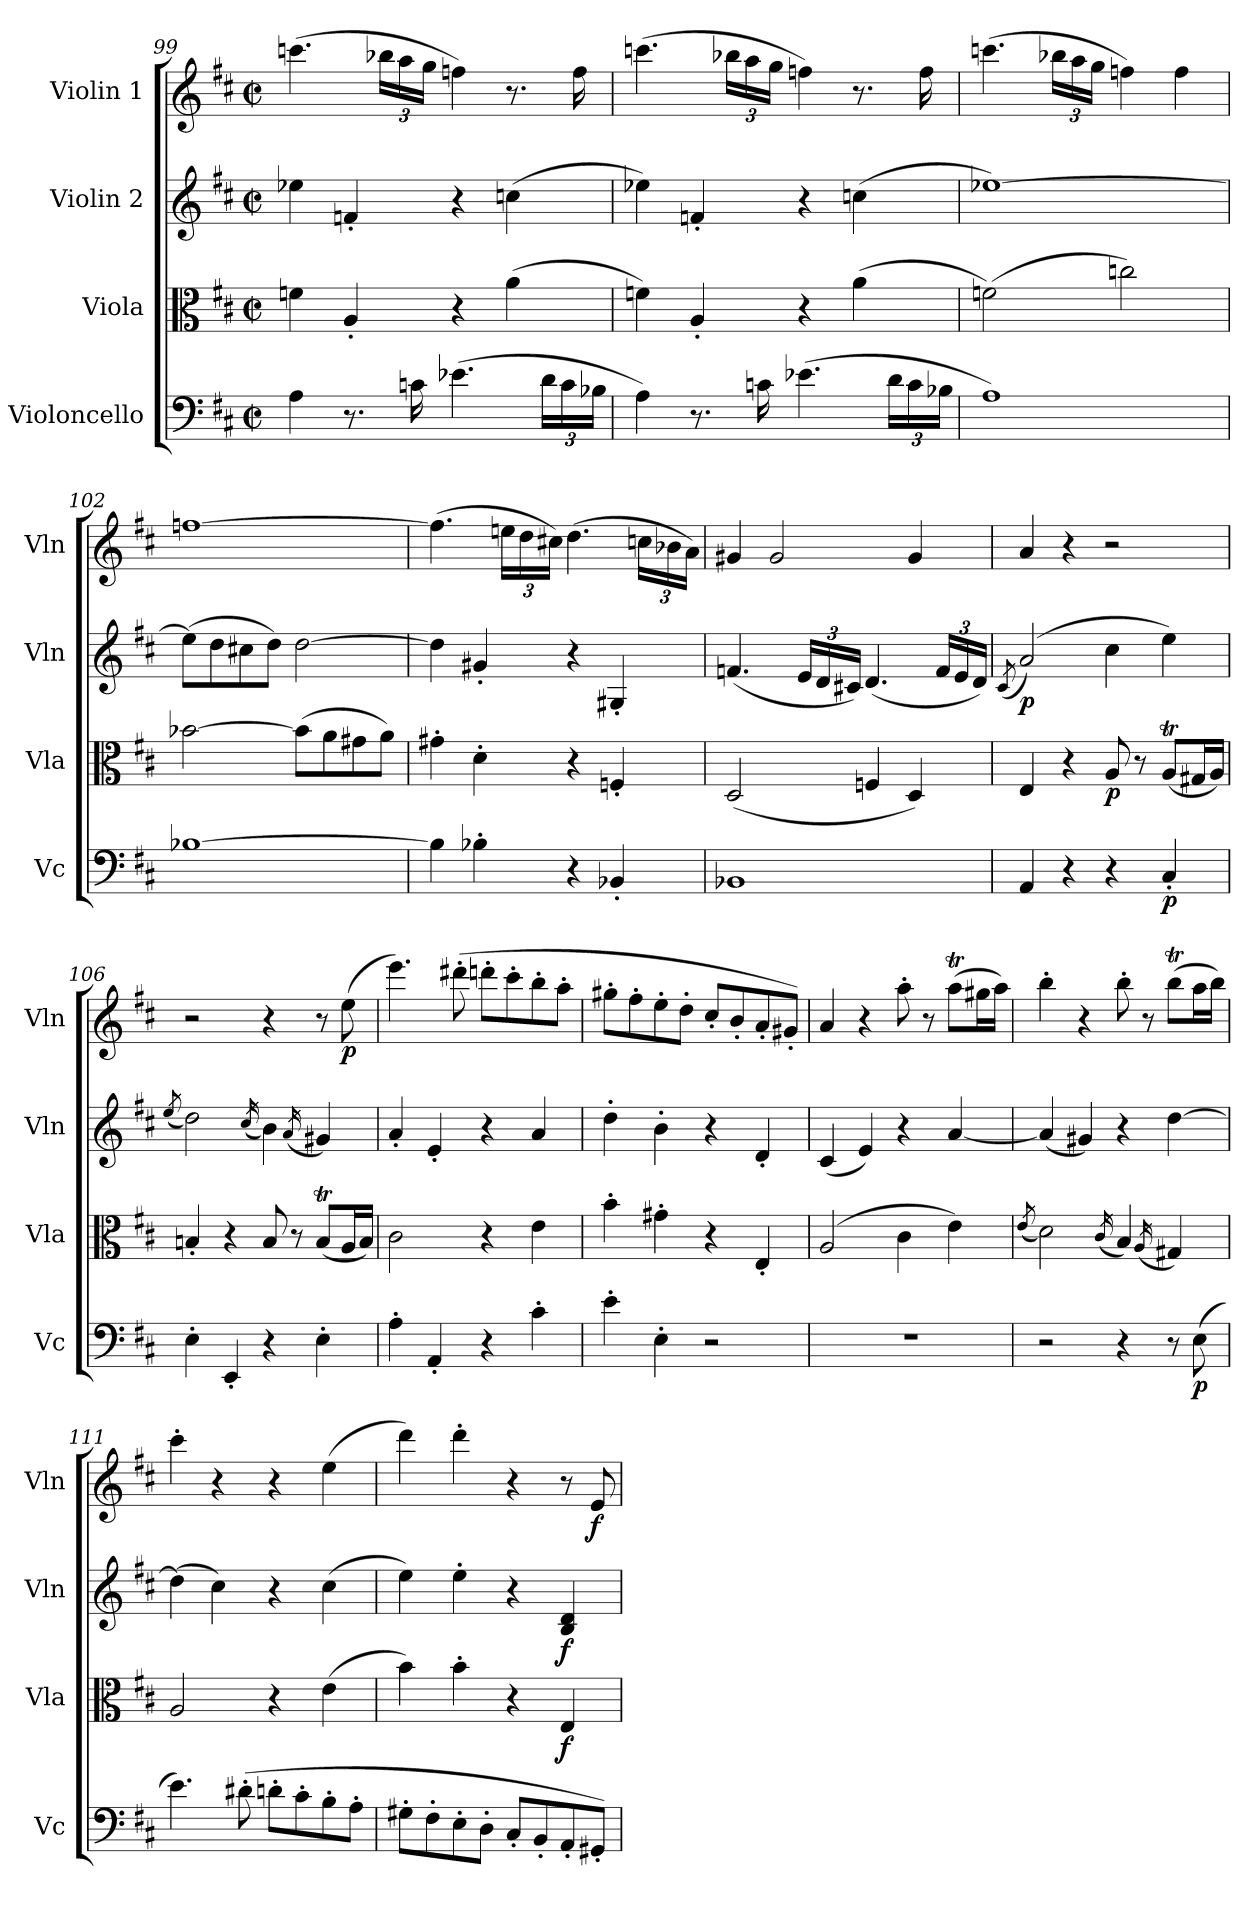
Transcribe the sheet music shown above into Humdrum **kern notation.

**kern	**dynam	**kern	**dynam	**kern	**dynam	**kern	**dynam
*part4	*part4	*part3	*part3	*part2	*part2	*part1	*part1
*staff4	*staff4	*staff3	*staff3	*staff2	*staff2	*staff1	*staff1
*I"Violoncello	*	*I"Viola	*	*I"Violin 2	*	*I"Violin 1	*
*I'Vc	*	*I'Vla	*	*I'Vln	*	*I'Vln	*
*clefF4	*	*clefC3	*	*clefG2	*	*clefG2	*
*k[f#c#]	*	*k[f#c#]	*	*k[f#c#]	*	*k[f#c#]	*
*M2/2	*	*M2/2	*	*M2/2	*	*M2/2	*
*met(c|)	*	*met(c|)	*	*met(c|)	*	*met(c|)	*
=99	=99	=99	=99	=99	=99	=99	=99
4A\	.	4fn\	.	4ee-X\	.	(4.cccn\	.
8.r	.	4A'/	.	4fn'/	.	.	.
*	*	*	*	*	*	*Xbrackettup	*
.	.	.	.	.	.	24bb-X\LL	.
.	.	.	.	.	.	24aa\	.
16cn\	.	.	.	.	.	.	.
.	.	.	.	.	.	24gg\JJ	.
(4.e-X\	.	4r	.	4r	.	4ffn\)	.
.	.	(4a\	.	(4ccn\	.	8.r	.
*Xbrackettup	*	*	*	*	*	*	*
24d\LL	.	.	.	.	.	.	.
24c\	.	.	.	.	.	.	.
.	.	.	.	.	.	16ff\	.
24B-X\JJ	.	.	.	.	.	.	.
!!LO:LB:g=z
=100	=100	=100	=100	=100	=100	=100	=100
4A\)	.	4fn\)	.	4ee-X\)	.	(4.cccn\	.
8.r	.	4A'/	.	4fn'/	.	.	.
.	.	.	.	.	.	24bb-X\LL	.
.	.	.	.	.	.	24aa\	.
16cn\	.	.	.	.	.	.	.
.	.	.	.	.	.	24gg\JJ	.
(4.e-X\	.	4r	.	4r	.	4ffn\)	.
.	.	(4a\	.	(4ccn\	.	8.r	.
24d\LL	.	.	.	.	.	.	.
24c\	.	.	.	.	.	.	.
.	.	.	.	.	.	16ff\	.
24B-X\JJ	.	.	.	.	.	.	.
!!LO:LB:g=z
=101	=101	=101	=101	=101	=101	=101	=101
1A)	.	(2fn\)	.	[1ee-X)	.	(4.cccn\	.
.	.	.	.	.	.	24bb-X\LL	.
.	.	.	.	.	.	24aa\	.
.	.	.	.	.	.	24gg\JJ	.
.	.	2ccn\)	.	.	.	4ffn\)	.
.	.	.	.	.	.	4ff\	.
=102	=102	=102	=102	=102	=102	=102	=102
[1B-X	.	[2b-X\	.	(8ee-\L]	.	[1ffn	.
.	.	.	.	8dd\	.	.	.
.	.	.	.	8cc#X\	.	.	.
.	.	.	.	8dd\J)	.	.	.
.	.	(8b-\L]	.	[2dd\	.	.	.
.	.	8a\	.	.	.	.	.
.	.	8g#X\	.	.	.	.	.
.	.	8a\J)	.	.	.	.	.
=103	=103	=103	=103	=103	=103	=103	=103
4B-\]	.	4g#X'\	.	4dd\]	.	(4.ff\]	.
4B-X'\	.	4d'\	.	4g#X'/	.	.	.
.	.	.	.	.	.	24een\LL	.
.	.	.	.	.	.	24dd\	.
.	.	.	.	.	.	24cc#X\JJ)	.
4r	.	4r	.	4r	.	(4.dd\	.
4BB-X'/	.	4Fn'/	.	4G#X'/	.	.	.
.	.	.	.	.	.	24ccn\LL	.
.	.	.	.	.	.	24b-X\	.
.	.	.	.	.	.	24a\JJ)	.
=104	=104	=104	=104	=104	=104	=104	=104
1BB-X	.	(2D/	.	(4.fn/	.	4g#X/	.
.	.	.	.	.	.	2g#/	.
*	*	*	*	*Xbrackettup	*	*	*
.	.	.	.	24e/LL	.	.	.
.	.	.	.	24d/	.	.	.
.	.	.	.	24c#X/JJ)	.	.	.
.	.	4Fn/	.	(4.d/	.	.	.
.	.	4D/)	.	.	.	4g#/	.
.	.	.	.	24f/LL	.	.	.
.	.	.	.	24e/	.	.	.
.	.	.	.	24d/JJ)	.	.	.
=105	=105	=105	=105	=105	=105	=105	=105
.	.	.	.	(8qc#/	.	.	.
!	!	!	!	!	!LO:DY:b	!	!
4AA/	.	4E/	.	(2a/)	p	4a/	.
4r	.	4r	.	.	.	4r	.
!	!	!	!LO:DY:b	!	!	!	!
4r	.	8A/	p	4cc#\	.	2r	.
.	.	8r	.	.	.	.	.
!	!LO:DY:b	!	!	!	!	!	!
4C#'/	p	(8AT/L	.	4ee\)	.	.	.
.	.	16G#X/L	.	.	.	.	.
.	.	16A/JJ)	.	.	.	.	.
=106	=106	=106	=106	=106	=106	=106	=106
.	.	.	.	(8qee/	.	.	.
4E'\	.	4Bn'/	.	2dd\)	.	2r	.
4EE'/	.	4r	.	.	.	.	.
.	.	.	.	(16qcc#/	.	.	.
4r	.	8B/	.	4b\)	.	4r	.
.	.	8r	.	.	.	.	.
.	.	.	.	(16qa/	.	.	.
4E'\	.	(8BT/L	.	4g#X/)	.	8r	.
!	!	!	!	!	!	!	!LO:DY:b
.	.	16A/L	.	.	.	(8ee\	p
.	.	16B/JJ)	.	.	.	.	.
=107	=107	=107	=107	=107	=107	=107	=107
4A'\	.	2c#\	.	4a'/	.	4.eee\)	.
4AA'/	.	.	.	4e'/	.	.	.
.	.	.	.	.	.	(8ddd#X'\	.
4r	.	4r	.	4r	.	8dddn'\L	.
.	.	.	.	.	.	8ccc#'\	.
4c#'\	.	4e\	.	4a/	.	8bb'\	.
.	.	.	.	.	.	8aa'\J	.
!!LO:LB:g=z
=108	=108	=108	=108	=108	=108	=108	=108
4e'\	.	4b'\	.	4dd'\	.	8gg#X'\L	.
.	.	.	.	.	.	8ff#'\	.
4E'\	.	4g#X'\	.	4b'\	.	8ee'\	.
.	.	.	.	.	.	8dd'\J	.
2r	.	4r	.	4r	.	8cc#'/L	.
.	.	.	.	.	.	8b'/	.
.	.	4E'/	.	4d'/	.	8a'/	.
.	.	.	.	.	.	8g#X'/J)	.
=109	=109	=109	=109	=109	=109	=109	=109
1r	.	(2A/	.	(4c#/	.	4a/	.
.	.	.	.	4e/)	.	4r	.
.	.	4c#\	.	4r	.	8aa'\	.
.	.	.	.	.	.	8r	.
.	.	4e\)	.	[4a/	.	(8aaT\L	.
.	.	.	.	.	.	16gg#X\L	.
.	.	.	.	.	.	16aa\JJ)	.
=110	=110	=110	=110	=110	=110	=110	=110
.	.	(8qe/	.	.	.	.	.
2r	.	2d\)	.	(4a/]	.	4bb'\	.
.	.	.	.	4g#X/)	.	4r	.
.	.	(16qc#/	.	.	.	.	.
4r	.	4B/)	.	4r	.	8bb'\	.
.	.	.	.	.	.	8r	.
.	.	(16qA/	.	.	.	.	.
8r	.	4G#X/)	.	[4dd\	.	(8bbT\L	.
!	!LO:DY:b	!	!	!	!	!	!
(8E\	p	.	.	.	.	16aa\L	.
.	.	.	.	.	.	16bb\JJ)	.
=111	=111	=111	=111	=111	=111	=111	=111
4.e\)	.	2A/	.	(4dd\]	.	4ccc#'\	.
.	.	.	.	4cc#\)	.	4r	.
(8d#X'\	.	.	.	.	.	.	.
8dn'\L	.	4r	.	4r	.	4r	.
8c#'\	.	.	.	.	.	.	.
8B'\	.	(4e\	.	(4cc#\	.	(4ee\	.
8A'\J	.	.	.	.	.	.	.
=112	=112	=112	=112	=112	=112	=112	=112
8G#X'\L	.	4b\)	.	4ee\)	.	4ddd\)	.
8F#'\	.	.	.	.	.	.	.
8E'\	.	4b'\	.	4ee'\	.	4ddd'\	.
8D'\J	.	.	.	.	.	.	.
8C#'/L	.	4r	.	4r	.	4r	.
8BB'/	.	.	.	.	.	.	.
!	!	!	!LO:DY:b	!	!LO:DY:b	!	!
8AA'/	.	4E/	f	4B/ 4d/	f	8r	.
!	!	!	!	!	!	!	!LO:DY:b
8GG#X'/J)	.	.	.	.	.	8e/	f
=	=	=	=	=	=	=	=
*-	*-	*-	*-	*-	*-	*-	*-
